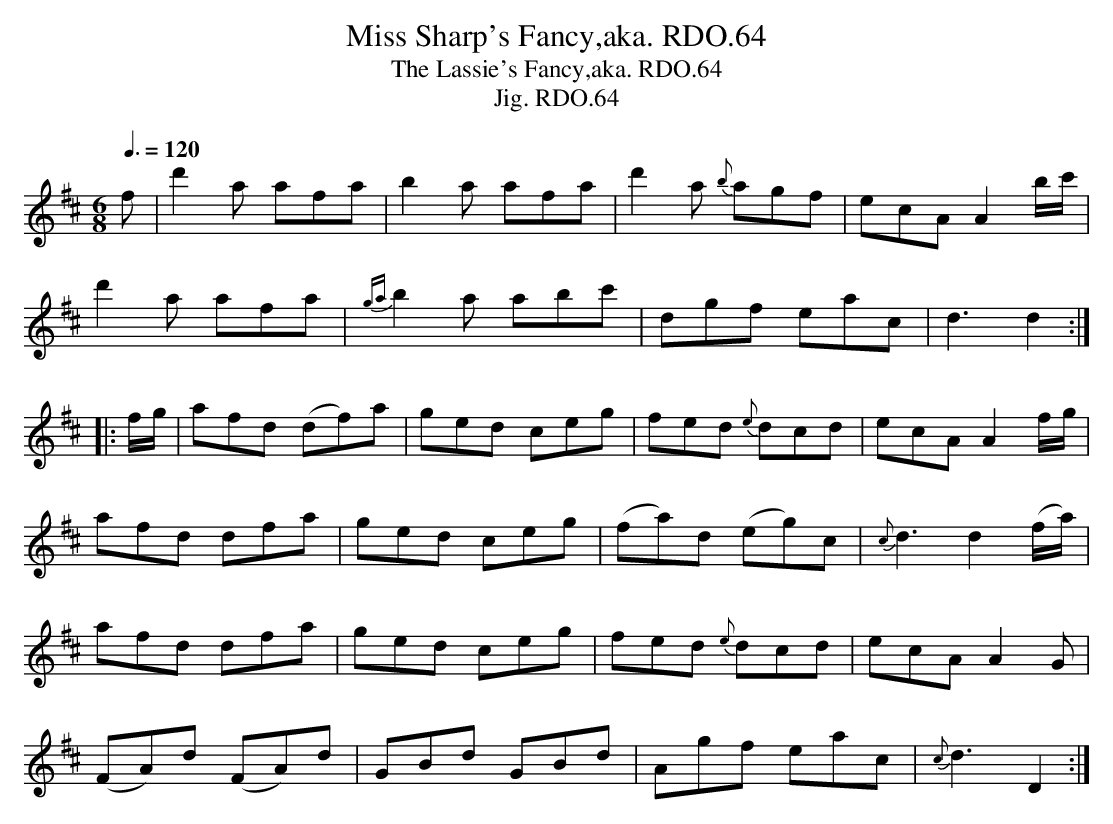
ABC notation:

X:1
T:Miss Sharp's Fancy,aka. RDO.64
T:Lassie's Fancy,aka. RDO.64, The
T:Jig. RDO.64
M:6/8
L:1/8
Q:3/8=120
K:D
f|d'2a afa|b2a afa|d'2a {b}agf|ecAA2b/c'/|
d'2a afa|{ga}b2a abc'|dgf eac|d3d2:|
|:f/g/|afd (df)a|ged ceg|fed {e}dcd|ecAA2f/g/|
afd dfa|ged ceg|(fa)d (eg)c|{c}d3d2(f/a/)|
afd dfa|ged ceg|fed {e}dcd|ecAA2G|
(FA)d (FA)d|GBd GBd|Agf eac|{c}d3D2:|
